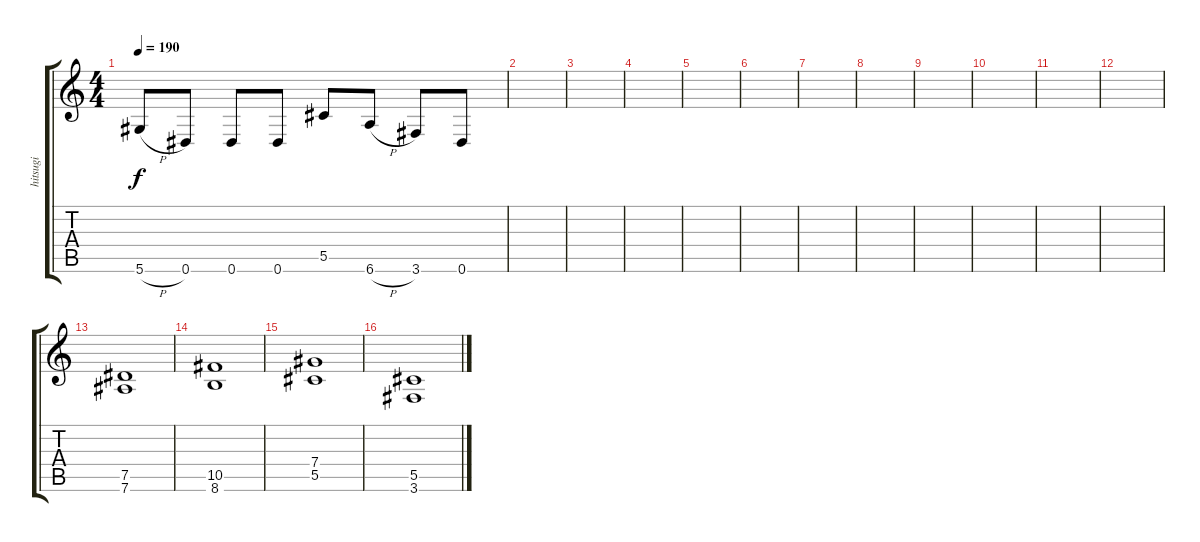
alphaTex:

\track ("hitsugi" "hitsugi") {instrument overdrivenguitar}
\staff {score tabs}
\tuning (Eb4 Bb3 Gb3 Db3 Ab2 Eb2) {hide}
\ts (4 4)
\tempo 190
\clef g2
\ks c
5.6{h}.8{dy f} 0.6.8 0.6.8 0.6.8 5.5.8 6.6{h}.8 3.6.8 0.6.8 |
|
|
|
|
|
|
|
|
|
|
|
(7.5 7.6).1 |
(10.5 8.6).1 |
(7.4 5.5).1 |
(5.5 3.6).1
